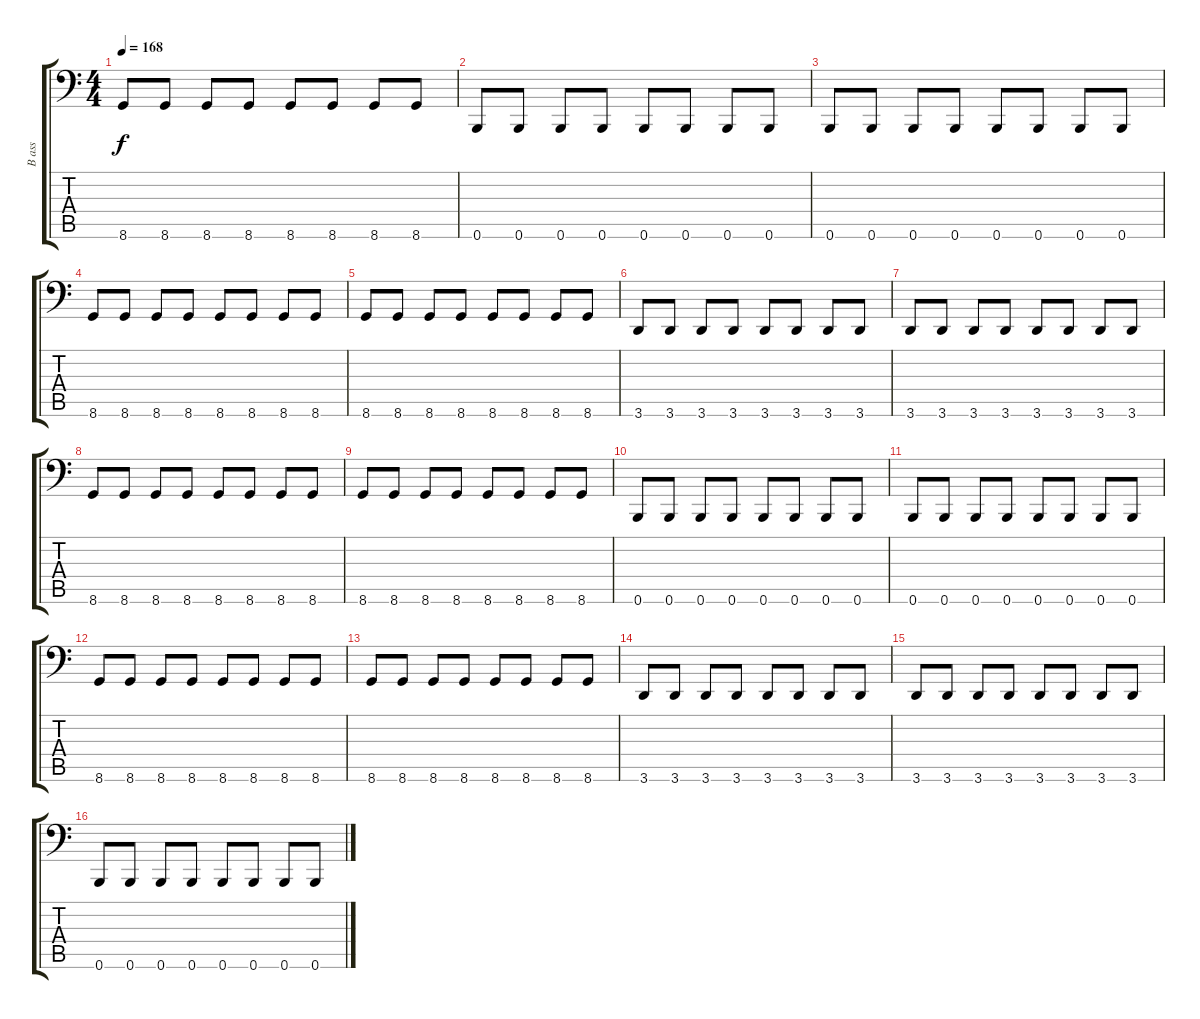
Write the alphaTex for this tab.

\track ("B ass" "B ass") {instrument electricbasspick}
\staff {score tabs}
\tuning (Db3 Ab2 E2 B1 Gb1 B0) {hide}
\ts (4 4)
\tempo 168
\clef f4
\ks c
8.6.8{dy f} 8.6.8 8.6.8 8.6.8 8.6.8 8.6.8 8.6.8 8.6.8 |
0.6.8 0.6.8 0.6.8 0.6.8 0.6.8 0.6.8 0.6.8 0.6.8 |
0.6.8 0.6.8 0.6.8 0.6.8 0.6.8 0.6.8 0.6.8 0.6.8 |
8.6.8 8.6.8 8.6.8 8.6.8 8.6.8 8.6.8 8.6.8 8.6.8 |
8.6.8 8.6.8 8.6.8 8.6.8 8.6.8 8.6.8 8.6.8 8.6.8 |
3.6.8 3.6.8 3.6.8 3.6.8 3.6.8 3.6.8 3.6.8 3.6.8 |
3.6.8 3.6.8 3.6.8 3.6.8 3.6.8 3.6.8 3.6.8 3.6.8 |
8.6.8 8.6.8 8.6.8 8.6.8 8.6.8 8.6.8 8.6.8 8.6.8 |
8.6.8 8.6.8 8.6.8 8.6.8 8.6.8 8.6.8 8.6.8 8.6.8 |
0.6.8 0.6.8 0.6.8 0.6.8 0.6.8 0.6.8 0.6.8 0.6.8 |
0.6.8 0.6.8 0.6.8 0.6.8 0.6.8 0.6.8 0.6.8 0.6.8 |
8.6.8 8.6.8 8.6.8 8.6.8 8.6.8 8.6.8 8.6.8 8.6.8 |
8.6.8 8.6.8 8.6.8 8.6.8 8.6.8 8.6.8 8.6.8 8.6.8 |
3.6.8 3.6.8 3.6.8 3.6.8 3.6.8 3.6.8 3.6.8 3.6.8 |
3.6.8 3.6.8 3.6.8 3.6.8 3.6.8 3.6.8 3.6.8 3.6.8 |
0.6.8 0.6.8 0.6.8 0.6.8 0.6.8 0.6.8 0.6.8 0.6.8
